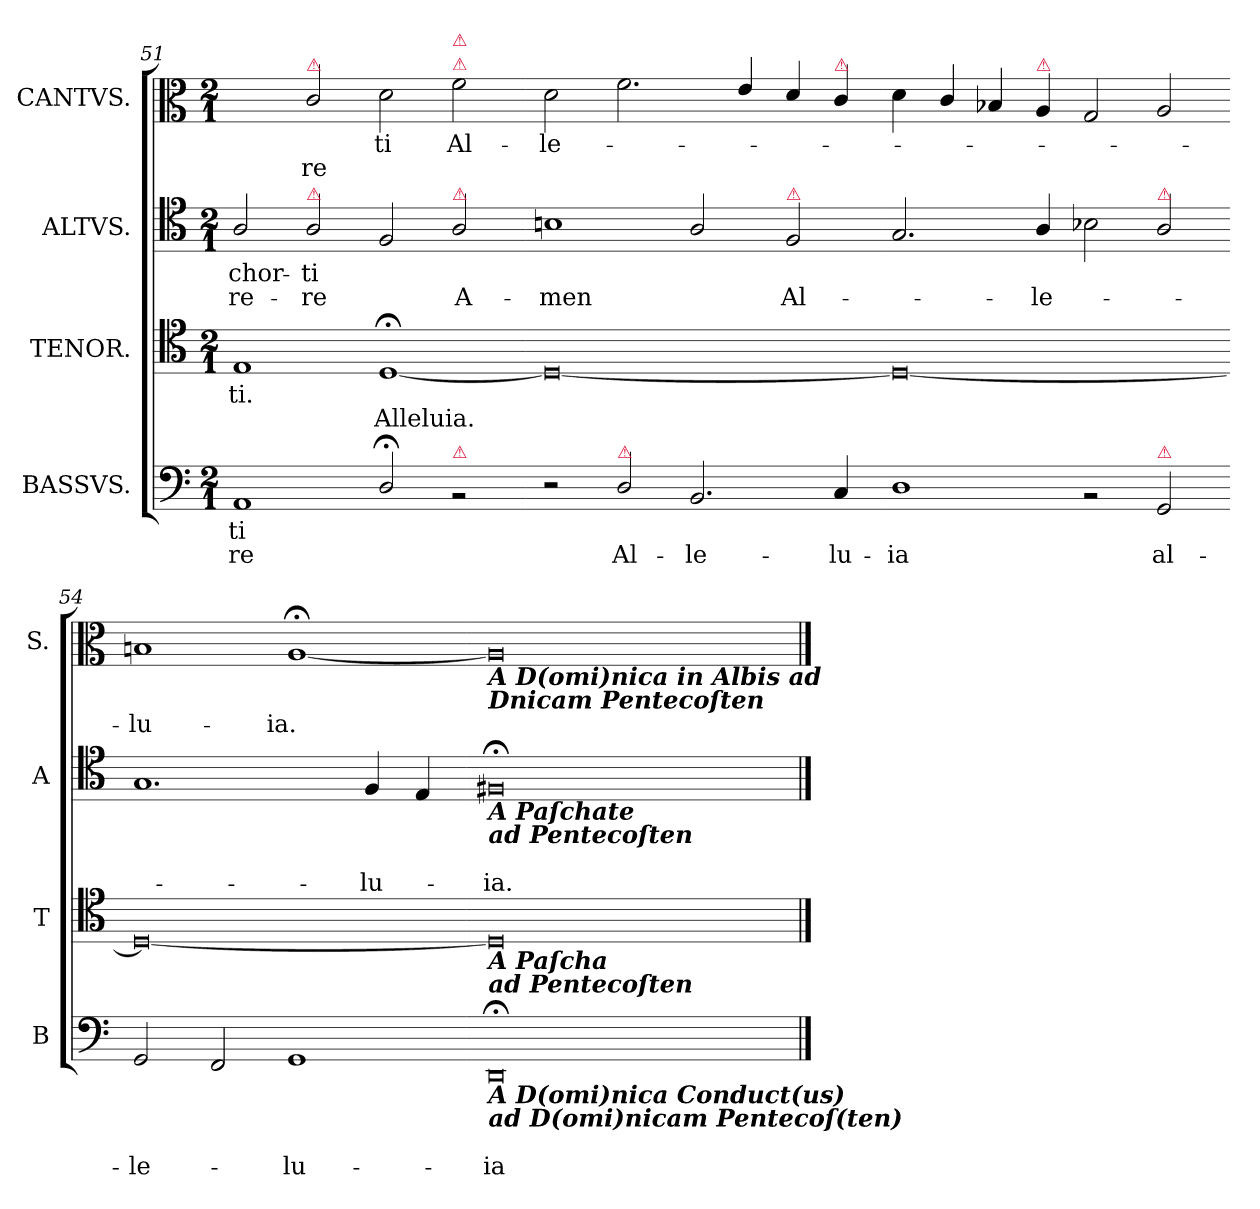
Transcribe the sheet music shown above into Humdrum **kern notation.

**kern	**text	**text	**kern	**text	**text	**kern	**text	**text	**kern	**text	**text
*part4	*part4	*part4	*part3	*part3	*part3	*part2	*part2	*part2	*part1	*part1	*part1
*staff4	*staff4	*staff4	*staff3	*staff3	*staff3	*staff2	*staff2	*staff2	*staff1	*staff1	*staff1
*I"BASSVS.	*	*	*I"TENOR.	*	*	*I"ALTVS.	*	*	*I"CANTVS.	*	*
*I'B	*	*	*I'T	*	*	*I'A	*	*	*I'S.	*	*
*clefF4	*	*	*clefC4	*	*	*clefC4	*	*	*clefC3	*	*
*k[]	*	*	*k[]	*	*	*k[]	*	*	*k[]	*	*
*M2/1	*	*	*M2/1	*	*	*M2/1	*	*	*M2/1	*	*
=51	=51	=51	=51	=51	=51	=51	=51	=51	=51	=51	=51
1AA	-ti	-re	1E	-ti.	.	2A/	-chor-	-re-	2ryy	.	.
!	!	!	!	!	!	!	!	!	!LO:TX:a:color=crimson:t=⚠	!	!
!	!	!	!	!	!	!LO:TX:a:color=crimson:t=⚠	!	!	!	!	!
.	.	.	.	.	.	2A/	-ti	-re	2c/	.	-re
2D;/	.	.	[1D;<	.	Alleluia.	2F/	.	.	2d\	-ti	.
!	!	!	!	!	!	!	!	!	!LO:TX:a:color=crimson:t=⚠	!	!
!	!	!	!	!	!	!	!	!	!LO:TX:a:color=crimson:t=⚠	!	!
!	!	!	!	!	!	!LO:TX:a:color=crimson:t=⚠	!	!	!	!	!
!LO:TX:a:color=crimson:t=⚠	!	!	!	!	!	!	!	!	!	!	!
2rBB	.	.	.	.	.	2A/	.	A-	2f\	Al-	.
=52-	=52-	=52-	=52-	=52-	=52-	=52-	=52-	=52-	=52-	=52-	=52-
2r	.	.	0D_	.	.	1Bn	.	-men	2d\	-le-	.
!LO:TX:a:color=crimson:t=⚠	!	!	!	!	!	!	!	!	!	!	!
2D/	.	Al-	.	.	.	.	.	.	2.f\	.	.
2.BB/	.	-le-	.	.	.	2A/	.	.	.	.	.
.	.	.	.	.	.	.	.	.	4e/	.	.
!	!	!	!	!	!	!LO:TX:a:color=crimson:t=⚠	!	!	!	!	!
.	.	.	.	.	.	2F/	.	Al-	4d/	.	.
!	!	!	!	!	!	!	!	!	!LO:TX:a:color=crimson:t=⚠	!	!
4C/	.	-lu-	.	.	.	.	.	.	4c/	.	.
=53-	=53-	=53-	=53-	=53-	=53-	=53-	=53-	=53-	=53-	=53-	=53-
1D	.	-ia	0D_	.	.	2.G/	.	.	4d\	.	.
.	.	.	.	.	.	.	.	.	4c/	.	.
.	.	.	.	.	.	.	.	.	4B-X/	.	.
!	!	!	!	!	!	!	!	!	!LO:TX:a:color=crimson:t=⚠	!	!
.	.	.	.	.	.	4A/	.	-le-	4A/	.	.
2rBB	.	.	.	.	.	2B-X\	.	.	2G/	.	.
!	!	!	!	!	!	!LO:TX:a:color=crimson:t=⚠	!	!	!	!	!
!LO:TX:a:color=crimson:t=⚠	!	!	!	!	!	!	!	!	!	!	!
!	!	!LO:LY:i	!	!	!	!	!	!	!	!	!
2GG/	.	al-	.	.	.	2A/	.	.	2A/	.	.
=54-	=54-	=54-	=54-	=54-	=54-	=54-	=54-	=54-	=54-	=54-	=54-
!	!	!LO:LY:i	!	!	!	!	!	!	!	!	!
2GG/	.	-le-	0D_	.	.	1.G	.	.	1Bn	-lu-	.
2FF/	.	.	.	.	.	.	.	.	.	.	.
!	!	!LO:LY:i	!	!	!	!	!	!	!	!	!
1GG	.	-lu-	.	.	.	.	.	.	[1A;<	-ia.	.
.	.	.	.	.	.	4F/	.	-lu-	.	.	.
.	.	.	.	.	.	4E/	.	.	.	.	.
=55-	=55-	=55-	=55-	=55-	=55-	=55-	=55-	=55-	=55-	=55-	=55-
!	!	!	!	!	!	!	!	!	!LO:TX:b:Bi:t=A D(omi)nica in Albis ad\nDnicam Pentecoſten	!	!
!	!	!	!	!	!	!LO:TX:b:Bi:t=A Paſchate\nad Pentecoſten	!	!	!	!	!
!	!	!	!LO:TX:b:Bi:t=A Paſcha\nad Pentecoſten	!	!	!	!	!	!	!	!
!LO:TX:b:Bi:t=A D(omi)nica Conduct(us)\nad D(omi)nicam Pentecoſ(ten)	!	!	!	!	!	!	!	!	!	!	!
!	!	!LO:LY:i	!	!	!	!	!	!	!	!	!
0DD;<	.	-ia	0D]	.	.	0F#X;<	.	-ia.	0A]	.	.
==	==	==	==	==	==	==	==	==	==	==	==
*-	*-	*-	*-	*-	*-	*-	*-	*-	*-	*-	*-
